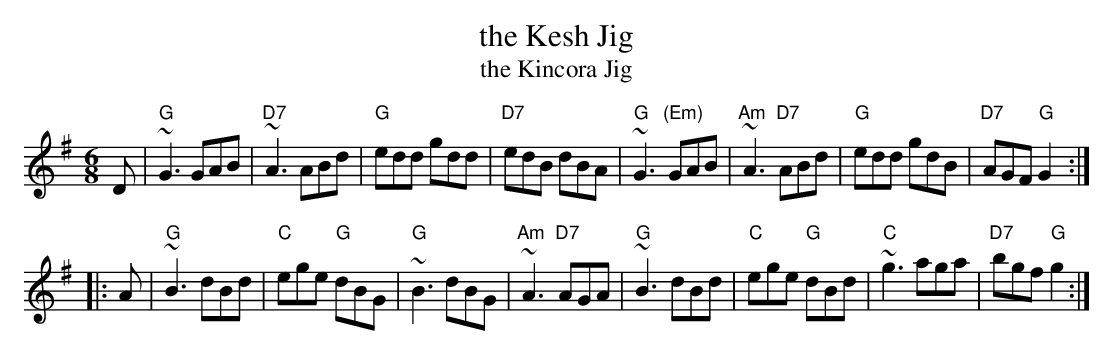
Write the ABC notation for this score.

X:1
T: the Kesh Jig
T: the Kincora Jig
M: 6/8
L: 1/8
K: G
D \
| "G"~G3 GAB | "D7"~A3 ABd | "G"edd gdd | "D7"edB dBA \
| "G"~G3 "(Em)"GAB | "Am"~A3 "D7"ABd | "G"edd gdB | "D7"AGF "G"G2 :|
|: A \
| "G"~B3 dBd | "C"ege "G"dBG | "G"~B3 dBG | "Am"~A3 "D7"AGA \
| "G"~B3 dBd | "C"ege "G"dBd | "C"~g3 aga | "D7"bgf "G"g2 :|
